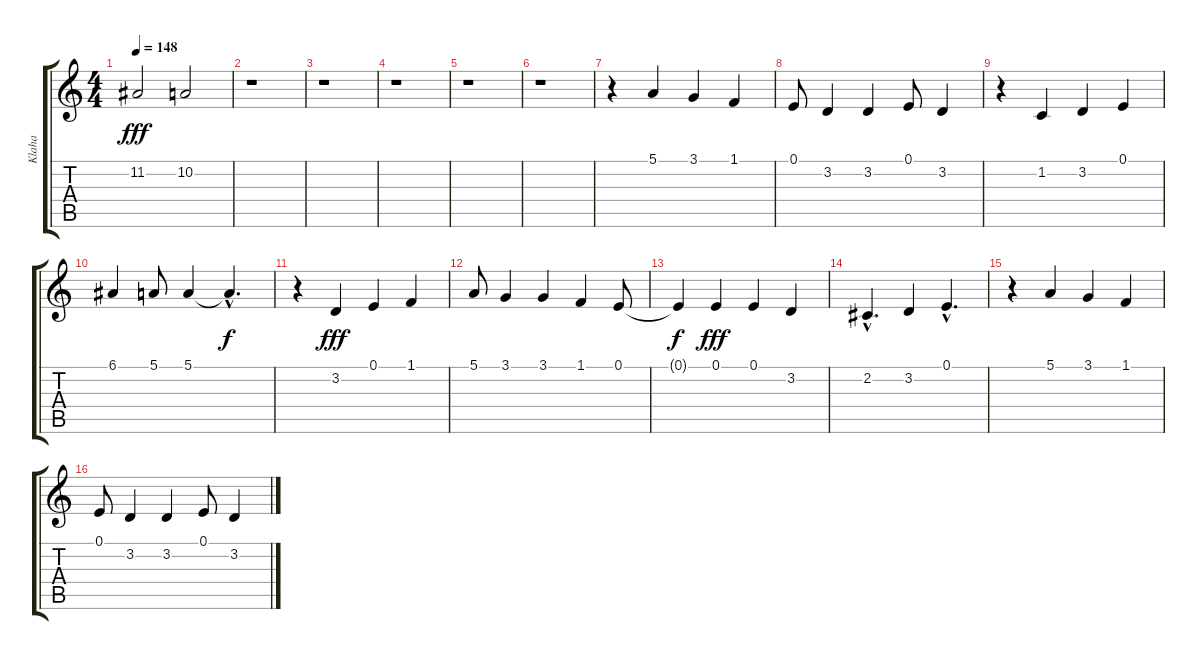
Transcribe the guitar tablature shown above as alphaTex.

\track ("Klaha" "Klaha") {instrument flute}
\staff {score tabs}
\tuning (E4 B3 G3 D3 A2 E2) {hide}
\ts (4 4)
\tempo 148
\clef g2
\ks c
11.2.2{dy fff} 10.2.2 |
r.1 |
r.1 |
r.1 |
r.1 |
r.1 |
r.4 5.1.4 3.1.4 1.1.4 |
0.1.8 3.2.4 3.2.4 0.1.8 3.2.4 |
r.4 1.2.4 3.2.4 0.1.4 |
6.1.4 5.1.8 5.1.4 5.1{hac t}.4{d dy f} |
r.4 3.2.4{dy fff} 0.1.4 1.1.4 |
5.1.8 3.1.4 3.1.4 1.1.4 0.1.8 |
0.1{t}.4{dy f} 0.1.4{dy fff} 0.1.4 3.2.4 |
2.2{hac}.4{d} 3.2.4 0.1{hac}.4{d} |
r.4 5.1.4 3.1.4 1.1.4 |
0.1.8 3.2.4 3.2.4 0.1.8 3.2.4
